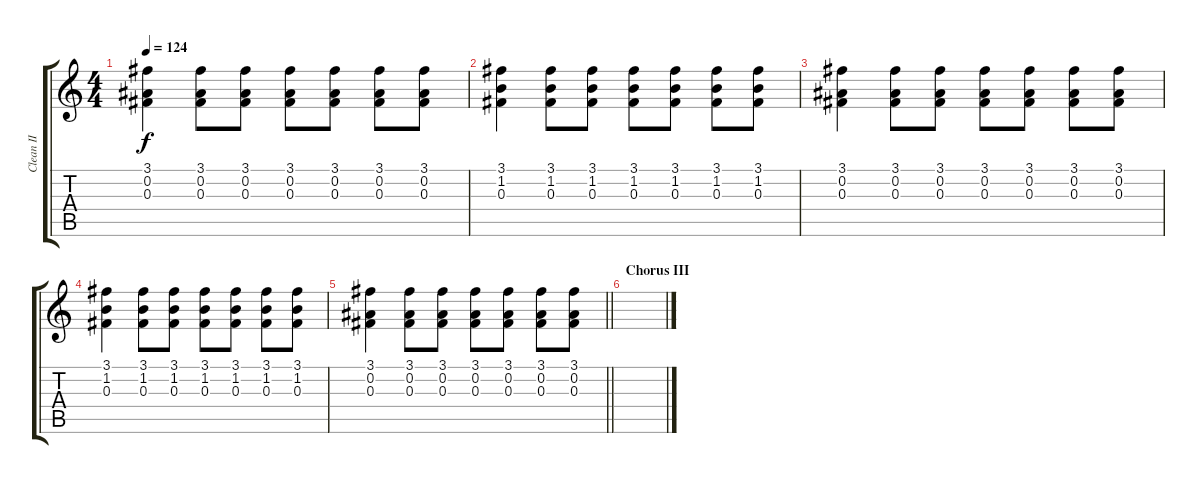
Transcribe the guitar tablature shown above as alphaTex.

\track ("Clean II" "Clean II") {instrument electricguitarclean}
\staff {score tabs}
\tuning (Eb4 Bb3 Gb3 Db3 Ab2 Eb2) {hide}
\ts (4 4)
\tempo 124
\clef g2
\ks c
(3.1 0.2 0.3).4{dy f} (3.1 0.2 0.3).8 (3.1 0.2 0.3).8 (3.1 0.2 0.3).8 (3.1 0.2 0.3).8 (3.1 0.2 0.3).8 (3.1 0.2 0.3).8 |
(3.1 1.2 0.3).4 (3.1 1.2 0.3).8 (3.1 1.2 0.3).8 (3.1 1.2 0.3).8 (3.1 1.2 0.3).8 (3.1 1.2 0.3).8 (3.1 1.2 0.3).8 |
(3.1 0.2 0.3).4 (3.1 0.2 0.3).8 (3.1 0.2 0.3).8 (3.1 0.2 0.3).8 (3.1 0.2 0.3).8 (3.1 0.2 0.3).8 (3.1 0.2 0.3).8 |
(3.1 1.2 0.3).4 (3.1 1.2 0.3).8 (3.1 1.2 0.3).8 (3.1 1.2 0.3).8 (3.1 1.2 0.3).8 (3.1 1.2 0.3).8 (3.1 1.2 0.3).8 |
\barLineRight lightlight
(3.1 0.2 0.3).4 (3.1 0.2 0.3).8 (3.1 0.2 0.3).8 (3.1 0.2 0.3).8 (3.1 0.2 0.3).8 (3.1 0.2 0.3).8 (3.1 0.2 0.3).8 |
\section ("" "Chorus III")
